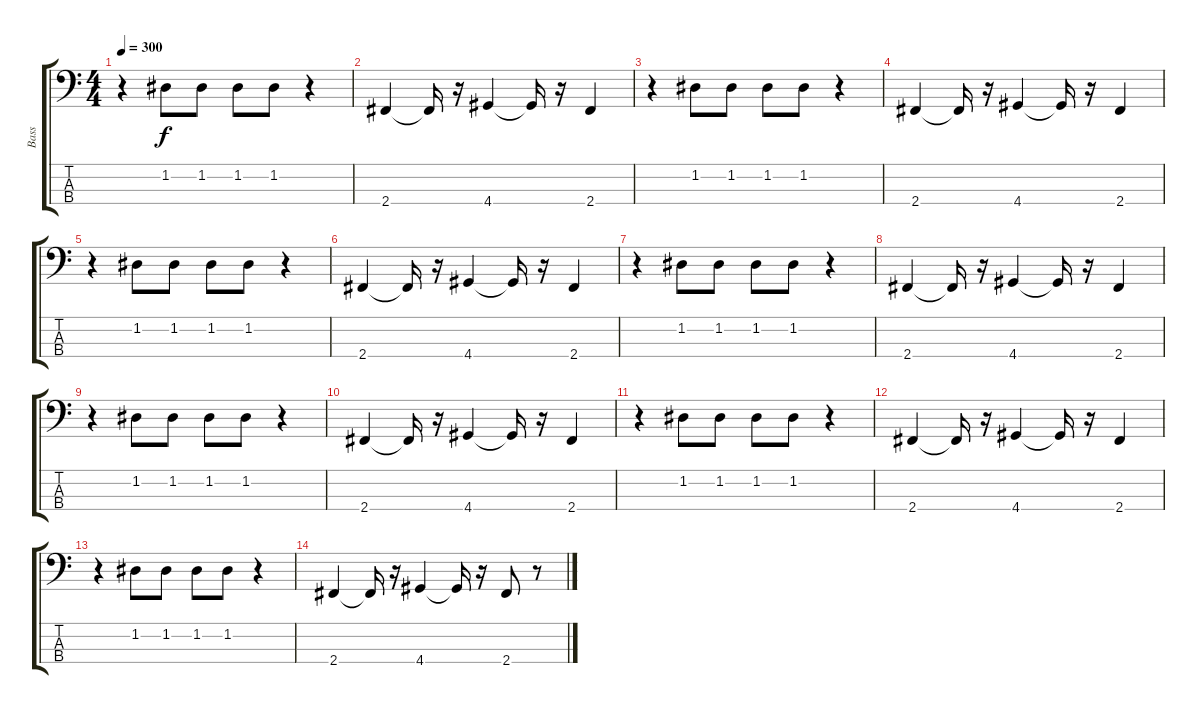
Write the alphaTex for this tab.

\track ("Bass" "Bass") {instrument electricbasspick}
\staff {score tabs}
\tuning (G2 D2 A1 E1) {hide}
\ts (4 4)
\tempo 300
\clef f4
\ks c
r.4{dy f} 1.2.8 1.2.8 1.2.8 1.2.8 r.4 |
2.4.4 2.4{t}.16 r.16 4.4.4 4.4{t}.16 r.16 2.4.4 |
r.4 1.2.8 1.2.8 1.2.8 1.2.8 r.4 |
2.4.4 2.4{t}.16 r.16 4.4.4 4.4{t}.16 r.16 2.4.4 |
r.4 1.2.8 1.2.8 1.2.8 1.2.8 r.4 |
2.4.4 2.4{t}.16 r.16 4.4.4 4.4{t}.16 r.16 2.4.4 |
r.4 1.2.8 1.2.8 1.2.8 1.2.8 r.4 |
2.4.4 2.4{t}.16 r.16 4.4.4 4.4{t}.16 r.16 2.4.4 |
r.4 1.2.8 1.2.8 1.2.8 1.2.8 r.4 |
2.4.4 2.4{t}.16 r.16 4.4.4 4.4{t}.16 r.16 2.4.4 |
r.4 1.2.8 1.2.8 1.2.8 1.2.8 r.4 |
2.4.4 2.4{t}.16 r.16 4.4.4 4.4{t}.16 r.16 2.4.4 |
r.4 1.2.8 1.2.8 1.2.8 1.2.8 r.4 |
2.4.4 2.4{t}.16 r.16 4.4.4 4.4{t}.16 r.16 2.4.8 r.8
